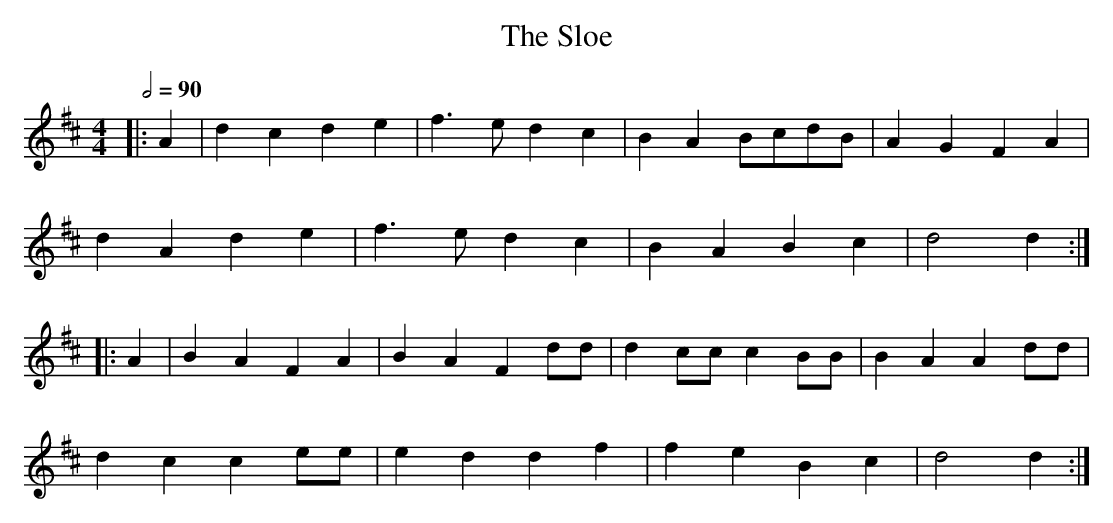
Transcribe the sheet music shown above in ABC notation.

X:1
T:Sloe, The
M:4/4
L:1/8
Q:1/2=90
K:D
|:A2|d2c2d2e2|f3e d2c2|B2A2BcdB|A2G2F2A2|
d2A2d2e2|f3e d2c2|B2A2B2c2|d4d2:|
|:A2|B2 A2F2A2|B2 A2F2dd|d2cc c2BB|B2A2A2dd|
d2c2c2ee|e2d2d2f2|f2e2B2c2|d4d2:|
